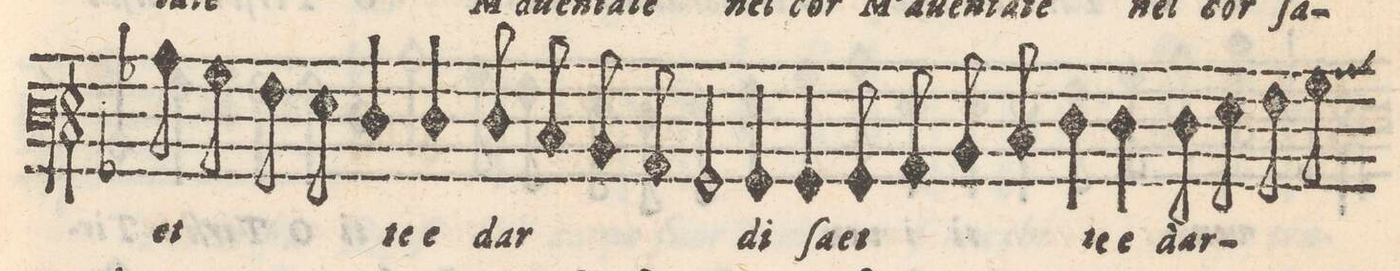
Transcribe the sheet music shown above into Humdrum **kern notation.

**kern	**text
*I"BASSO	*
*clefF3	*
*k[b-]	*
*met(C)	*
*M2/1	*
8c\	-et-
8B-\	.
8A\	.
8G\	.
4F/	-te
4F/	e
8F/	dar-
8E/	.
8D/	.
8C/	.
2BB-/	.
=12-	=12-
4BB-/	-di
4BB-/	ſa-
8BB-/	-et-
8C/	.
8D/	.
8E/	.
4F\	-te
4F\	e
8F\	dar-
8G\	.
8A\	.
8B-\	.
*custos:c	*
=13-	=13-
*-	*-
